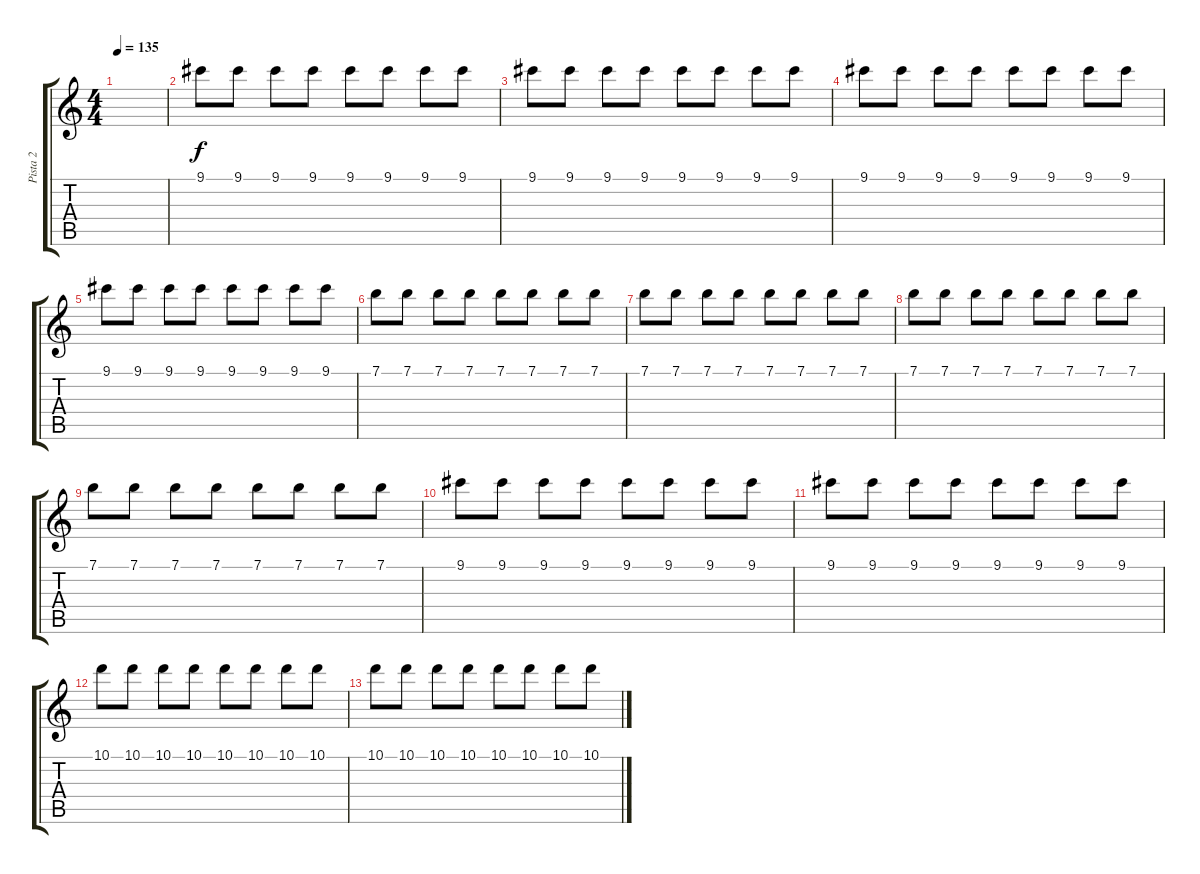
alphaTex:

\track ("Pista 2" "Pista 2") {instrument acousticguitarsteel}
\staff {score tabs}
\tuning (E4 B3 G3 D3 A2 E2) {hide}
\ts (4 4)
\tempo 135
\clef g2
\ks c
|
9.1.8{volume 9 instrument overdrivenguitar} 9.1.8 9.1.8 9.1.8 9.1.8 9.1.8 9.1.8 9.1.8 |
9.1.8 9.1.8 9.1.8 9.1.8 9.1.8 9.1.8 9.1.8 9.1.8 |
9.1.8 9.1.8 9.1.8 9.1.8 9.1.8 9.1.8 9.1.8 9.1.8 |
9.1.8 9.1.8 9.1.8 9.1.8 9.1.8 9.1.8 9.1.8 9.1.8 |
7.1.8 7.1.8 7.1.8 7.1.8 7.1.8 7.1.8 7.1.8 7.1.8 |
7.1.8 7.1.8 7.1.8 7.1.8 7.1.8 7.1.8 7.1.8 7.1.8 |
7.1.8 7.1.8 7.1.8 7.1.8 7.1.8 7.1.8 7.1.8 7.1.8 |
7.1.8 7.1.8 7.1.8 7.1.8 7.1.8 7.1.8 7.1.8 7.1.8 |
9.1.8 9.1.8 9.1.8 9.1.8 9.1.8 9.1.8 9.1.8 9.1.8 |
9.1.8 9.1.8 9.1.8 9.1.8 9.1.8 9.1.8 9.1.8 9.1.8 |
10.1.8 10.1.8 10.1.8 10.1.8 10.1.8 10.1.8 10.1.8 10.1.8 |
10.1.8 10.1.8 10.1.8 10.1.8 10.1.8 10.1.8 10.1.8 10.1.8
